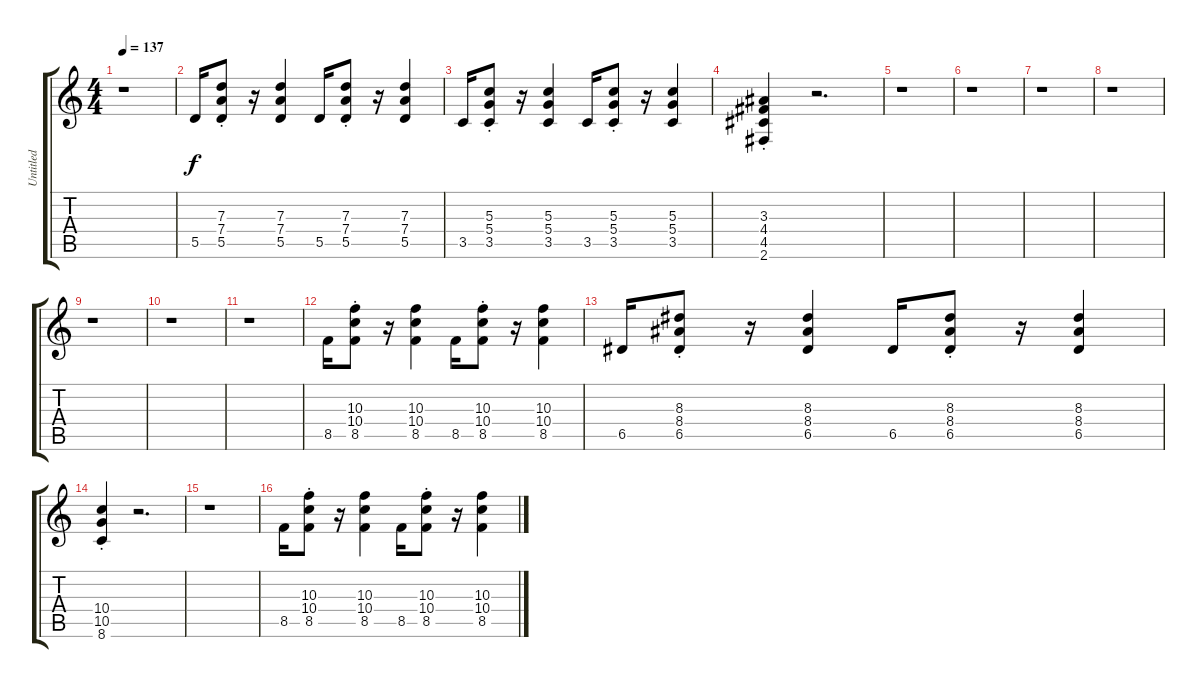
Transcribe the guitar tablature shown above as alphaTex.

\track ("Untitled" "Untitled") {instrument overdrivenguitar}
\staff {score tabs}
\tuning (E4 B3 G3 D3 A2 E2) {hide}
\ts (4 4)
\tempo 137
\clef g2
\ks c
r.1{dy f} |
5.5.16 (7.3{st} 7.4{st} 5.5{st}).8 r.16 (7.3 7.4 5.5).4 5.5.16 (7.3{st} 7.4{st} 5.5{st}).8 r.16 (7.3 7.4 5.5).4 |
3.5.16 (5.3{st} 5.4{st} 3.5{st}).8 r.16 (5.3 5.4 3.5).4 3.5.16 (5.3{st} 5.4{st} 3.5{st}).8 r.16 (5.3 5.4 3.5).4 |
(3.3{st} 4.4{st} 4.5{st} 2.6{st}).4 r.2{d} |
r.1 |
r.1 |
r.1 |
r.1 |
r.1 |
r.1 |
r.1 |
8.5.16 (10.3{st} 10.4{st} 8.5{st}).8 r.16 (10.3 10.4 8.5).4 8.5.16 (10.3{st} 10.4{st} 8.5{st}).8 r.16 (10.3 10.4 8.5).4 |
6.5.16 (8.3{st} 8.4{st} 6.5{st}).8 r.16 (8.3 8.4 6.5).4 6.5.16 (8.3{st} 8.4{st} 6.5{st}).8 r.16 (8.3 8.4 6.5).4 |
(10.4{st} 10.5{st} 8.6{st}).4 r.2{d} |
r.1 |
8.5.16 (10.3{st} 10.4{st} 8.5{st}).8 r.16 (10.3 10.4 8.5).4 8.5.16 (10.3{st} 10.4{st} 8.5{st}).8 r.16 (10.3 10.4 8.5).4
